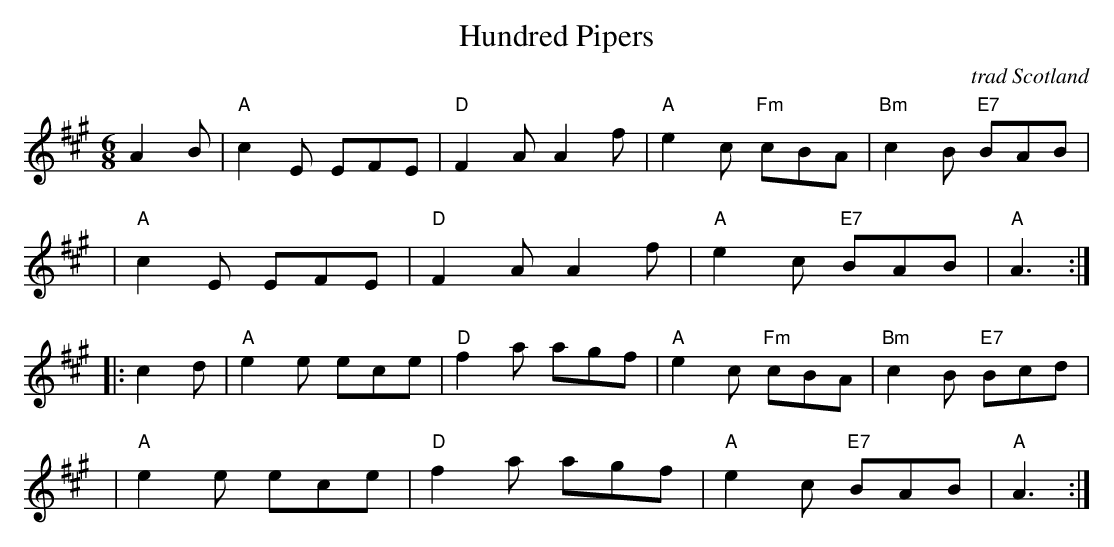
X:1
T: Hundred Pipers
O: trad Scotland
M: 6/8
L: 1/8
K: A
   A2B | "A"c2E EFE | "D"F2A A2f | "A"e2c "Fm"cBA | "Bm"c2B "E7"BAB |
   y3  | "A"c2E EFE | "D"F2A A2f | "A"e2c "E7"BAB | "A"A3 :|
|: c2d | "A"e2e ece | "D"f2a agf | "A"e2c "Fm"cBA | "Bm"c2B "E7"Bcd |
   y4  | "A"e2e ece | "D"f2a agf | "A"e2c "E7"BAB | "A"A3 :|
